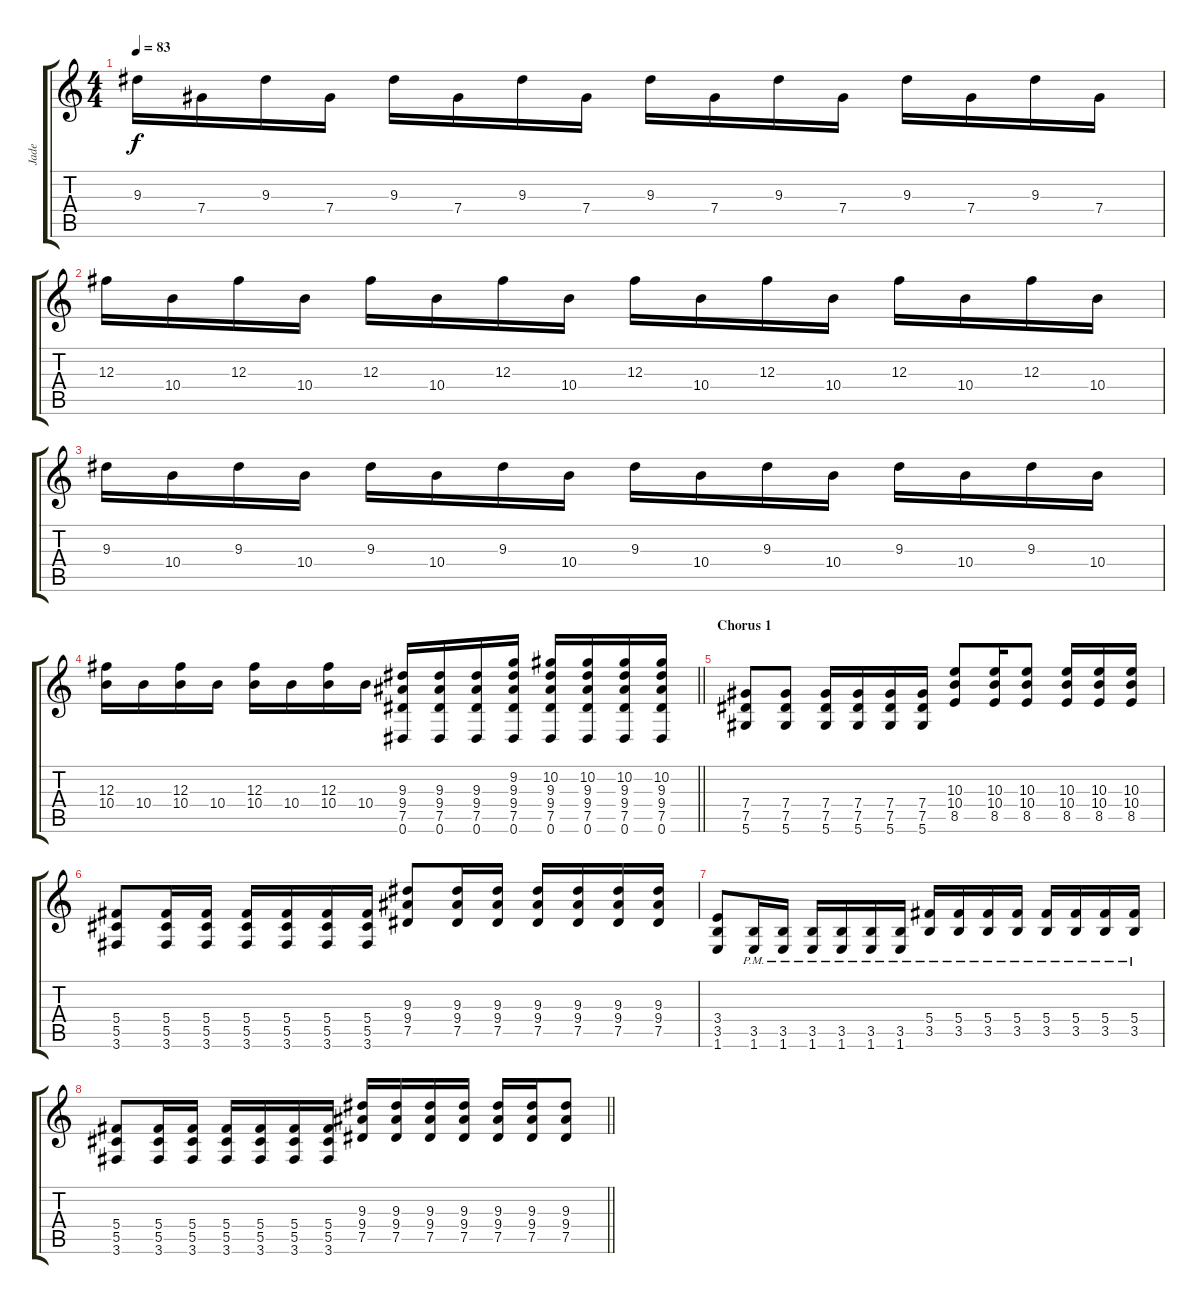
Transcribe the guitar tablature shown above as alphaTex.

\track ("Jade " "Jade ") {instrument overdrivenguitar}
\staff {score tabs}
\tuning (Eb4 Bb3 Gb3 Db3 Ab2 Eb2) {hide}
\ts (4 4)
\tempo 83
\clef g2
\ks c
9.3.16{dy f} 7.4.16 9.3.16 7.4.16 9.3.16 7.4.16 9.3.16 7.4.16 9.3.16 7.4.16 9.3.16 7.4.16 9.3.16 7.4.16 9.3.16 7.4.16 |
12.3.16 10.4.16 12.3.16 10.4.16 12.3.16 10.4.16 12.3.16 10.4.16 12.3.16 10.4.16 12.3.16 10.4.16 12.3.16 10.4.16 12.3.16 10.4.16 |
9.3.16 10.4.16 9.3.16 10.4.16 9.3.16 10.4.16 9.3.16 10.4.16 9.3.16 10.4.16 9.3.16 10.4.16 9.3.16 10.4.16 9.3.16 10.4.16 |
\barLineRight lightlight
(12.3 10.4).16 10.4.16 (12.3 10.4).16 10.4.16 (12.3 10.4).16 10.4.16 (12.3 10.4).16 10.4.16 (9.3 9.4 7.5 0.6).16 (9.3 9.4 7.5 0.6).16 (9.3 9.4 7.5 0.6).16 (9.2 9.3 9.4 7.5 0.6).16 (10.2 9.3 9.4 7.5 0.6).16 (10.2 9.3 9.4 7.5 0.6).16 (10.2 9.3 9.4 7.5 0.6).16 (10.2 9.3 9.4 7.5 0.6).16 |
\section ("" "Chorus 1")
(7.4 7.5 5.6).8 (7.4 7.5 5.6).8 (7.4 7.5 5.6).16 (7.4 7.5 5.6).16 (7.4 7.5 5.6).16 (7.4 7.5 5.6).16 (10.3 10.4 8.5).8 (10.3 10.4 8.5).16 (10.3 10.4 8.5).8 (10.3 10.4 8.5).16 (10.3 10.4 8.5).16 (10.3 10.4 8.5).16 |
(5.4 5.5 3.6).8 (5.4 5.5 3.6).16 (5.4 5.5 3.6).16 (5.4 5.5 3.6).16 (5.4 5.5 3.6).16 (5.4 5.5 3.6).16 (5.4 5.5 3.6).16 (9.3 9.4 7.5).8 (9.3 9.4 7.5).16 (9.3 9.4 7.5).16 (9.3 9.4 7.5).16 (9.3 9.4 7.5).16 (9.3 9.4 7.5).16 (9.3 9.4 7.5).16 |
(3.4 3.5 1.6).8 (3.5{pm} 1.6{pm}).16 (3.5{pm} 1.6{pm}).16 (3.5{pm} 1.6{pm}).16 (3.5{pm} 1.6{pm}).16 (3.5{pm} 1.6{pm}).16 (3.5{pm} 1.6{pm}).16 (5.4{pm} 3.5{pm}).16 (5.4{pm} 3.5{pm}).16 (5.4{pm} 3.5{pm}).16 (5.4{pm} 3.5{pm}).16 (5.4{pm} 3.5{pm}).16 (5.4{pm} 3.5{pm}).16 (5.4{pm} 3.5{pm}).16 (5.4{pm} 3.5{pm}).16 |
\barLineRight lightlight
(5.4 5.5 3.6).8 (5.4 5.5 3.6).16 (5.4 5.5 3.6).16 (5.4 5.5 3.6).16 (5.4 5.5 3.6).16 (5.4 5.5 3.6).16 (5.4 5.5 3.6).16 (9.3 9.4 7.5).16 (9.3 9.4 7.5).16 (9.3 9.4 7.5).16 (9.3 9.4 7.5).16 (9.3 9.4 7.5).16 (9.3 9.4 7.5).16 (9.3 9.4 7.5).8
